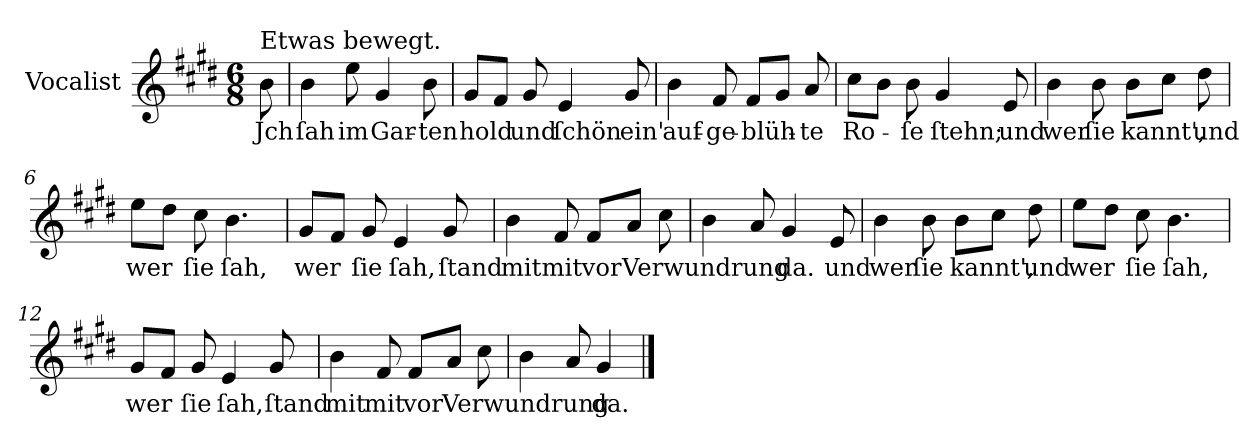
**kern	**text
*part1	*part1
*staff1	*staff1
*I"Vocalist	*
*clefG2	*
*k[f#c#g#d#]	*
*E:	*
*M6/8	*
=	=
!LO:TX:a:t=Etwas bewegt.	!
8b	Jch
=1	=1
4b	ſah
8ee	im
4g#	Gar-
8b	-ten
=2	=2
8g#L	hold
8f#J	.
8g#	und
4e	ſchön
8g#	ein'
=3	=3
4b	auf-
8f#	-ge-
8f#L	-blüh-
8g#J	.
8a	-te
=4	=4
8cc#L	Ro-
8bJ	.
8b	-ſe
4g#	ſtehn;
8e	und
=5	=5
4b	wer
8b	ſie
8bL	kannt',
8cc#J	.
8dd#	und
=6	=6
8eeL	wer
8dd#J	.
8cc#	ſie
4.b	ſah,
=7	=7
8g#L	wer
8f#J	.
8g#	ſie
4e	ſah,
8g#	ſtand
=8	=8
4b	mit
8f#	mit
8f#L	vor
8aJ	Verwundrung
8cc#	.
=9	=9
4b	.
8a	.
4g#	da.
8e	und
=10	=10
4b	wer
8b	ſie
8bL	kannt',
8cc#J	.
8dd#	und
=11	=11
8eeL	wer
8dd#J	.
8cc#	ſie
4.b	ſah,
=12	=12
8g#L	wer
8f#J	.
8g#	ſie
4e	ſah,
8g#	ſtand
=13	=13
4b	mit
8f#	mit
8f#L	vor
8aJ	Verwundrung
8cc#	.
=14	=14
4b	.
8a	.
4g#	da.
==	==
*-	*-
